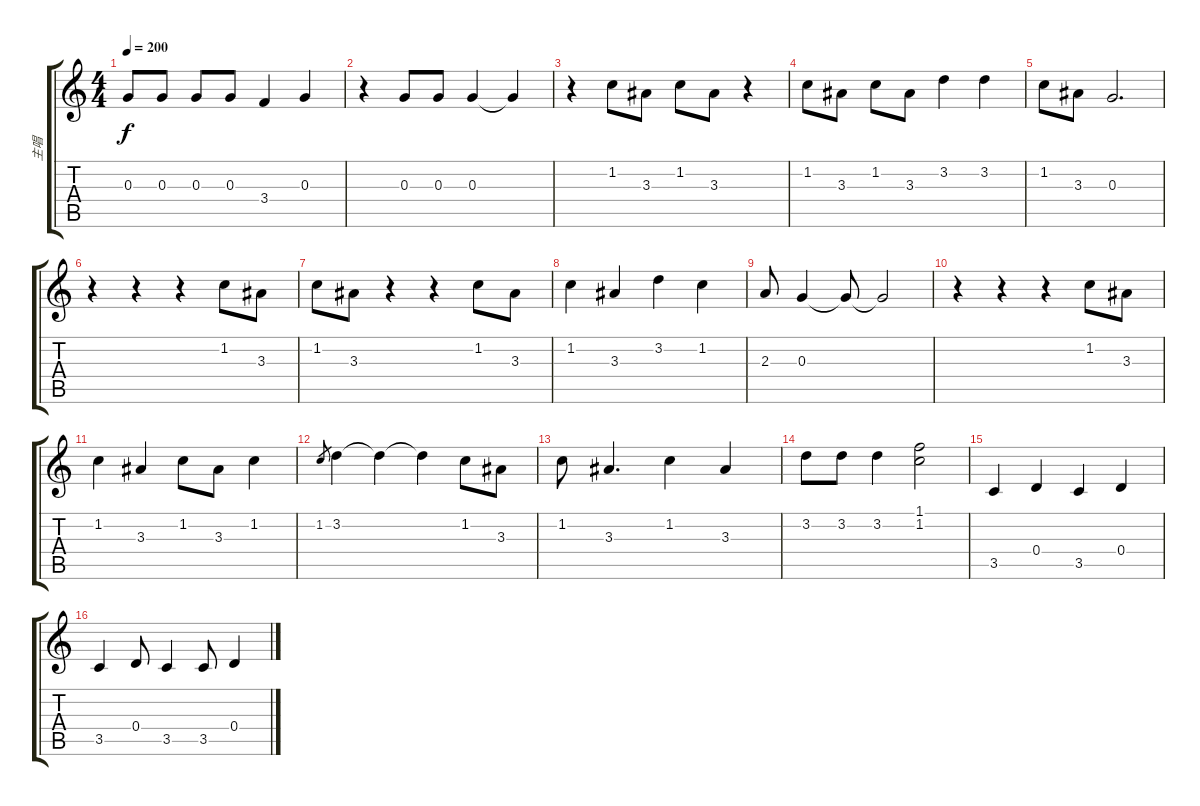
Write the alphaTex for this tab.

\track ("主唱" "主唱") {instrument distortionguitar}
\staff {score tabs}
\tuning (E4 B3 G3 D3 A2 E2) {hide}
\ts (4 4)
\tempo 200
\clef g2
\ks c
0.3.8{dy f} 0.3.8 0.3.8 0.3.8 3.4.4 0.3.4 |
r.4 0.3.8 0.3.8 0.3.4 0.3{t}.4 |
r.4 1.2.8 3.3.8 1.2.8 3.3.8 r.4 |
1.2.8 3.3.8 1.2.8 3.3.8 3.2.4 3.2.4 |
1.2.8 3.3.8 0.3.2{d} |
r.4 r.4 r.4 1.2.8 3.3.8 |
1.2.8 3.3.8 r.4 r.4 1.2.8 3.3.8 |
1.2.4 3.3.4 3.2.4 1.2.4 |
2.3.8 0.3.4 0.3{t}.8 0.3{t}.2 |
r.4 r.4 r.4 1.2.8 3.3.8 |
1.2.4 3.3.4 1.2.8 3.3.8 1.2.4 |
1.2.8{gr} 3.2.4 3.2{t}.4 3.2{t}.4 1.2.8 3.3.8 |
1.2.8 3.3.4{d} 1.2.4 3.3.4 |
3.2.8 3.2.8 3.2.4 (1.1 1.2).2 |
3.5.4 0.4.4 3.5.4 0.4.4 |
3.5.4 0.4.8 3.5.4 3.5.8 0.4.4
